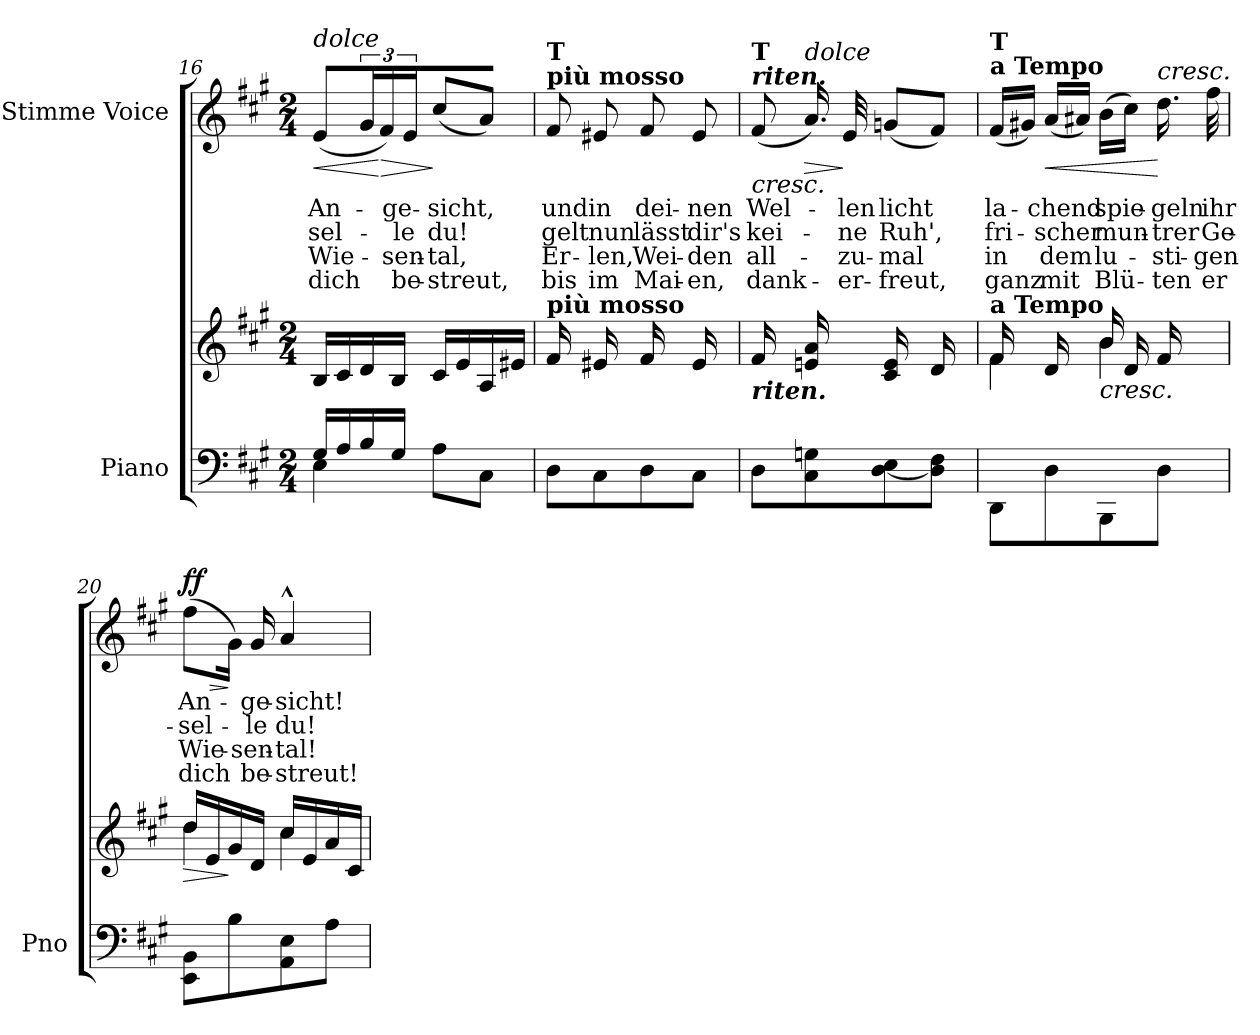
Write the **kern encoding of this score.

**kern	**kern	**dynam	**kern	**text	**text	**text	**text	**dynam
*part2	*part2	*part2	*part1	*part1	*part1	*part1	*part1	*part1
*staff3	*staff2	*staff2/3	*staff1	*staff1	*staff1	*staff1	*staff1	*staff1
*I"Piano	*	*	*I"Stimme Voice	*	*	*	*	*
*I'Pno	*	*	*	*	*	*	*	*
*clefF4	*clefG2	*	*clefG2	*	*	*	*	*
*k[f#c#g#]	*k[f#c#g#]	*	*k[f#c#g#]	*	*	*	*	*
*M2/4	*M2/4	*	*M2/4	*	*	*	*	*
=16	=16	=16	=16	=16	=16	=16	=16	=16
*^	*	*	*	*	*	*	*	*
!	!	!	!	!LO:TX:a:i:t=dolce	!	!	!	!	!
!	!	!	!	!	!LO:LY:b	!LO:LY:b	!LO:LY:b	!LO:LY:b	!LO:HP:b
16G#/LL	4E\	16B/LL	.	(<8e/L	An-	-sel-	Wie-	dich	<
16A/	.	16c#/	.	.	.	.	.	.	.
16B/	.	16d/	.	24g#/L	.	.	.	.	.
!	!	!	!	!	!	!	!	!	!LO:HP:n=1:b
.	.	.	.	24f#/JJ)	.	.	.	.	[ >
16G#/JJ	.	16B/JJ	.	.	.	.	.	.	.
!	!	!	!	!	!LO:LY:b	!LO:LY:b	!LO:LY:b	!LO:LY:b	!
.	.	.	.	24e/	-ge-	-le	-sen-	be-	.
!	!	!	!	!	!LO:LY:b	!LO:LY:b	!LO:LY:b	!LO:LY:b	!
8A\L	4ryy	16c#/LL	.	(<8cc#/L	-sicht,	du!	-tal,	-streut,	]
.	.	16e/	.	.	.	.	.	.	.
8C#\J	.	16A/	.	8a/J)	.	.	.	.	.
.	.	16e#X/JJ	.	.	.	.	.	.	.
=17	=17	=17	=17	=17	=17	=17	=17	=17	=17
!	!	!	!	!LO:TX:a:B:t=più mosso	!	!	!	!	!
!	!	!	!	!LO:TX:a:B:t=T	!	!	!	!	!
!	!	!LO:TX:a:B:t=più mosso	!	!	!	!	!	!	!
!	!	!	!	!	!LO:LY:b	!LO:LY:b	!LO:LY:b	!LO:LY:b	!
16ryy	8D\L	16f#/LL	.	8f#/	und	gelt	Er-	bis	.
16A/	.	16ryy	.	.	.	.	.	.	.
!	!	!	!	!	!LO:LY:b	!LO:LY:b	!LO:LY:b	!LO:LY:b	!
16ryy	8C#\	16e#X/	.	8e#X/	in	nun	-len,	im	.
16A/JJ	.	16ryy	.	.	.	.	.	.	.
!	!	!	!	!	!LO:LY:b	!LO:LY:b	!LO:LY:b	!LO:LY:b	!
16ryy	8D\	16f#/LL	.	8f#/	dei-	lässt	Wei-	Mai-	.
16A/	.	16ryy	.	.	.	.	.	.	.
!	!	!	!	!	!LO:LY:b	!LO:LY:b	!LO:LY:b	!LO:LY:b	!
16ryy	8C#\J	16e#/	.	8e#/	-nen	dir's	-den	-en,	.
16A/JJ	.	16ryy	.	.	.	.	.	.	.
=18	=18	=18	=18	=18	=18	=18	=18	=18	=18
!	!	!	!	!LO:TX:a:Bi:t=riten.	!	!	!	!	!
!	!	!	!	!LO:TX:a:B:t=T	!	!	!	!	!
!	!	!LO:TX:b:Bi:t=riten.	!	!	!	!	!	!	!
!	!	!	!	!	!LO:LY:b	!LO:LY:b	!LO:LY:b	!LO:LY:b	!LO:HP:b
16ryy	8D\L	16f#/LL	.	(<8f#/	Wel-	kei-	all-	dank-	<
16A/	.	16ryy	.	.	.	.	.	.	.
!	!	!	!	!LO:TX:a:i:t=dolce	!	!	!	!	!
!	!	!	!	!	!	!	!	!	!LO:HP:b
16ryy	8C#\ 8Gn\	16en/ 16a/	.	16.a/)	.	.	.	.	>
16A/JJ	.	16ryy	.	.	.	.	.	.	.
!	!	!	!	!	!LO:LY:b	!LO:LY:b	!LO:LY:b	!LO:LY:b	!
.	.	.	.	32e/	-len	-ne	-zu-	-er-	[ ]
!	!	!	!	!	!LO:LY:b	!LO:LY:b	!LO:LY:b	!LO:LY:b	!
16ryy	[8D\ 8E\	16c#/ 16e/LL	.	(<8gn/L	licht	Ruh',	-mal	-freut,	.
16A/	.	16ryy	.	.	.	.	.	.	.
16ryy	8D\] 8F#\J	16d/	.	8f#/J)	.	.	.	.	.
16A/JJ	.	16ryy	.	.	.	.	.	.	.
!!LO:LB:g=z
=19	=19	=19	=19	=19	=19	=19	=19	=19	=19
*	*	*^	*	*	*	*	*	*	*
!	!	!	!	!	!LO:TX:a:B:t=a Tempo	!	!	!	!	!
!	!	!	!	!	!LO:TX:a:B:t=T	!	!	!	!	!
!	!	!LO:TX:a:B:t=a Tempo	!	!	!	!	!	!	!	!
!	!	!	!	!	!	!LO:LY:b	!LO:LY:b	!LO:LY:b	!LO:LY:b	!
16ryy	8DD\L	16f#/LL	4f#\	.	(<16f#/LL	la-	fri-	in	ganz	.
16A/	.	16ryy	.	.	16g#X/JJ)	.	.	.	.	.
!	!	!	!	!	!	!LO:LY:b	!LO:LY:b	!LO:LY:b	!LO:LY:b	!LO:HP:b
16ryy	8D\	16d/	.	.	(<16a/LL	-chend	-scher	dem	mit	<
16F#/JJ	.	16ryy	.	.	16a#X/JJ)	.	.	.	.	.
!	!	!LO:TX:b:i:t=cresc.	!	!	!	!	!	!	!	!
!	!	!	!	!	!	!LO:LY:b	!LO:LY:b	!LO:LY:b	!LO:LY:b	!
8.ryy	8BBB\	16b/LL	4b\	.	(>16b\LL	spie-	mun-	lu-	Blü-	.
.	.	16d/	.	.	16cc#\JJ)	.	.	.	.	.
!	!	!	!	!	!LO:TX:a:i:t=cresc.	!	!	!	!	!
!	!	!	!	!	!	!LO:LY:b	!LO:LY:b	!LO:LY:b	!LO:LY:b	!
.	8D\J	16f#/	.	.	16.dd\	-geln	-trer	-sti-	-ten	[
16B/JJ	.	16ryy	.	.	.	.	.	.	.	.
!	!	!	!	!	!	!LO:LY:b	!LO:LY:b	!LO:LY:b	!LO:LY:b	!
.	.	.	.	.	32ff#\	ihr	Ge-	-gen	er	.
*v	*v	*	*	*	*	*	*	*	*	*
=20	=20	=20	=20	=20	=20	=20	=20	=20	=20
!	!	!	!LO:HP:b	!	!LO:LY:b	!LO:LY:b	!LO:LY:b	!LO:LY:b	!LO:HP:b
!	!	!	!	!	!	!	!	!	!LO:DY:n=1:a
8EE\ 8BB\L	16dd/LL	4dd\	>	(>8ff#\L	An-	-sel-	Wie-	dich	> ff
.	16e/	.	.	.	.	.	.	.	.
8B\	16g#/	.	]	16g#\Jk)	.	.	.	.	]
!	!	!	!	!	!LO:LY:b	!LO:LY:b	!LO:LY:b	!LO:LY:b	!
.	16d/JJ	.	.	16g#/	-ge-	-le	-sen-	be-	.
!	!	!	!	!	!LO:LY:b	!LO:LY:b	!LO:LY:b	!LO:LY:b	!
8AA\ 8E\	16cc#/LL	4cc#\	.	4a^^/	-sicht!	du!	-tal!	-streut!	.
.	16e/	.	.	.	.	.	.	.	.
8A\J	16a/	.	.	.	.	.	.	.	.
.	16c#/JJ	.	.	.	.	.	.	.	.
*	*v	*v	*	*	*	*	*	*	*
=	=	=	=	=	=	=	=	=
*-	*-	*-	*-	*-	*-	*-	*-	*-
